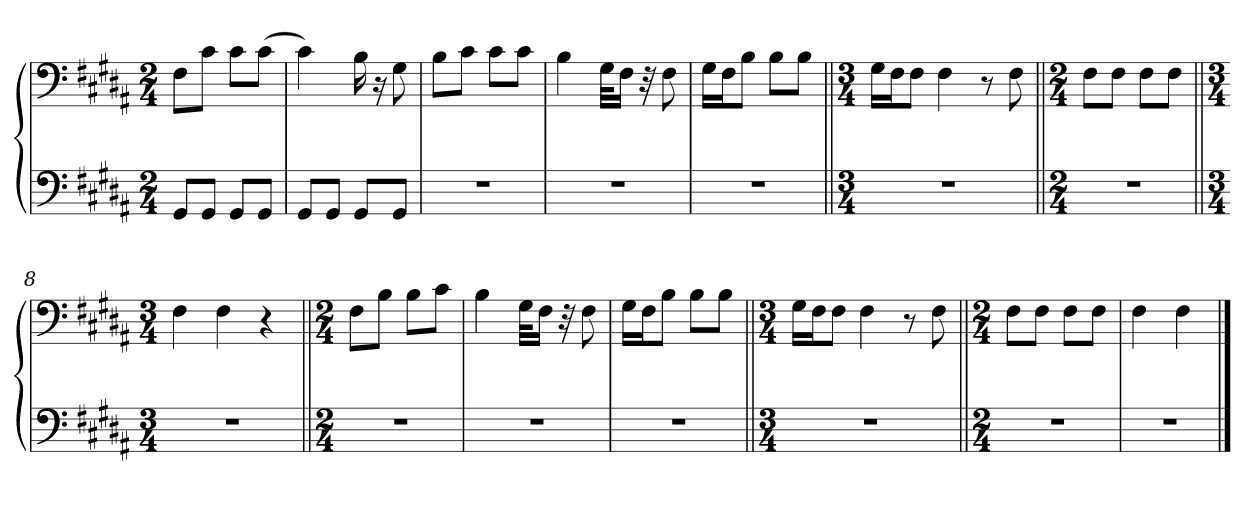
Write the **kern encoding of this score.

**kern	**kern
*part1	*part1
*staff2	*staff1
*clefF4	*clefF4
*k[f#c#g#d#a#]	*k[f#c#g#d#a#]
*M2/4	*M2/4
=1	=1
8GG#/L	8F#\L
8GG#/J	8c#\J
8GG#/L	8c#\L
8GG#/J	(8c#\J
=2	=2
8GG#/L	4c#\)
8GG#/J	.
8GG#/L	16B\
.	16r
8GG#/J	8G#\
=3	=3
2r	8B\L
.	8c#\J
.	8c#\L
.	8c#\J
=4	=4
2r	4B\
.	32G#\KLL
.	16F#\JJ
.	32r
.	8F#\
=5	=5
2r	16G#\LL
.	16F#\J
.	8B\J
.	8B\L
.	8B\J
=6||	=6||
*M3/4	*M3/4
2.r	16G#\LL
.	16F#\J
.	8F#\J
.	4F#\
.	8r
.	8F#\
=7||	=7||
*M2/4	*M2/4
2r	8F#\L
.	8F#\J
.	8F#\L
.	8F#\J
=8||	=8||
*M3/4	*M3/4
2.r	4F#\
.	4F#\
.	4r
=9||	=9||
*M2/4	*M2/4
2r	8F#\L
.	8B\J
.	8B\L
.	8c#\J
=10	=10
2r	4B\
.	32G#\KLL
.	16F#\JJ
.	32r
.	8F#\
=11	=11
2r	16G#\LL
.	16F#\J
.	8B\J
.	8B\L
.	8B\J
=12||	=12||
*M3/4	*M3/4
2.r	16G#\LL
.	16F#\J
.	8F#\J
.	4F#\
.	8r
.	8F#\
=13||	=13||
*M2/4	*M2/4
2r	8F#\L
.	8F#\J
.	8F#\L
.	8F#\J
=14	=14
2r	4F#\
.	4F#\
==	==
*-	*-
